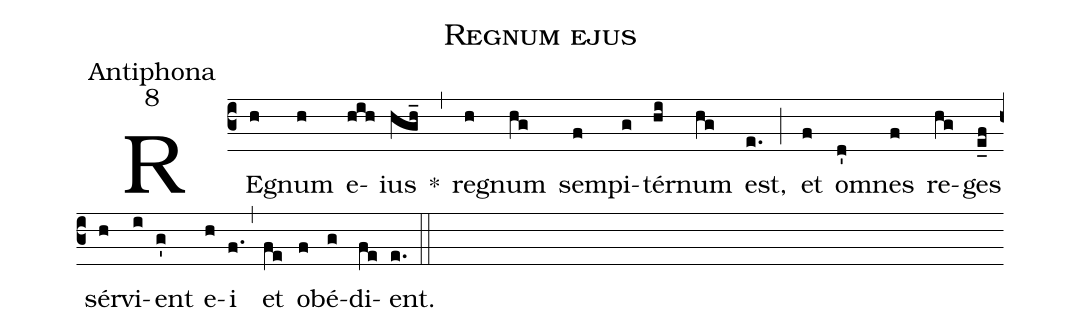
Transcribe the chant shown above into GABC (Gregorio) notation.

name:Regnum ejus;
office-part:Antiphona;
mode:8;
%%
(c3) RE(h)gnum(h) e(hih)ius(hgh_) *(,)
re(h)gnum(hg) sem(f)pi(g)tér(hi)num(hg) est,(e.) (;)
et(f) o(d')mnes(f) re(hg)ges(e_f) sér(h)vi(i)ent(g') e(h)i(f.) (,)
et(fe) o(f)bé(g)di(fe)ent.(e.) (::)
